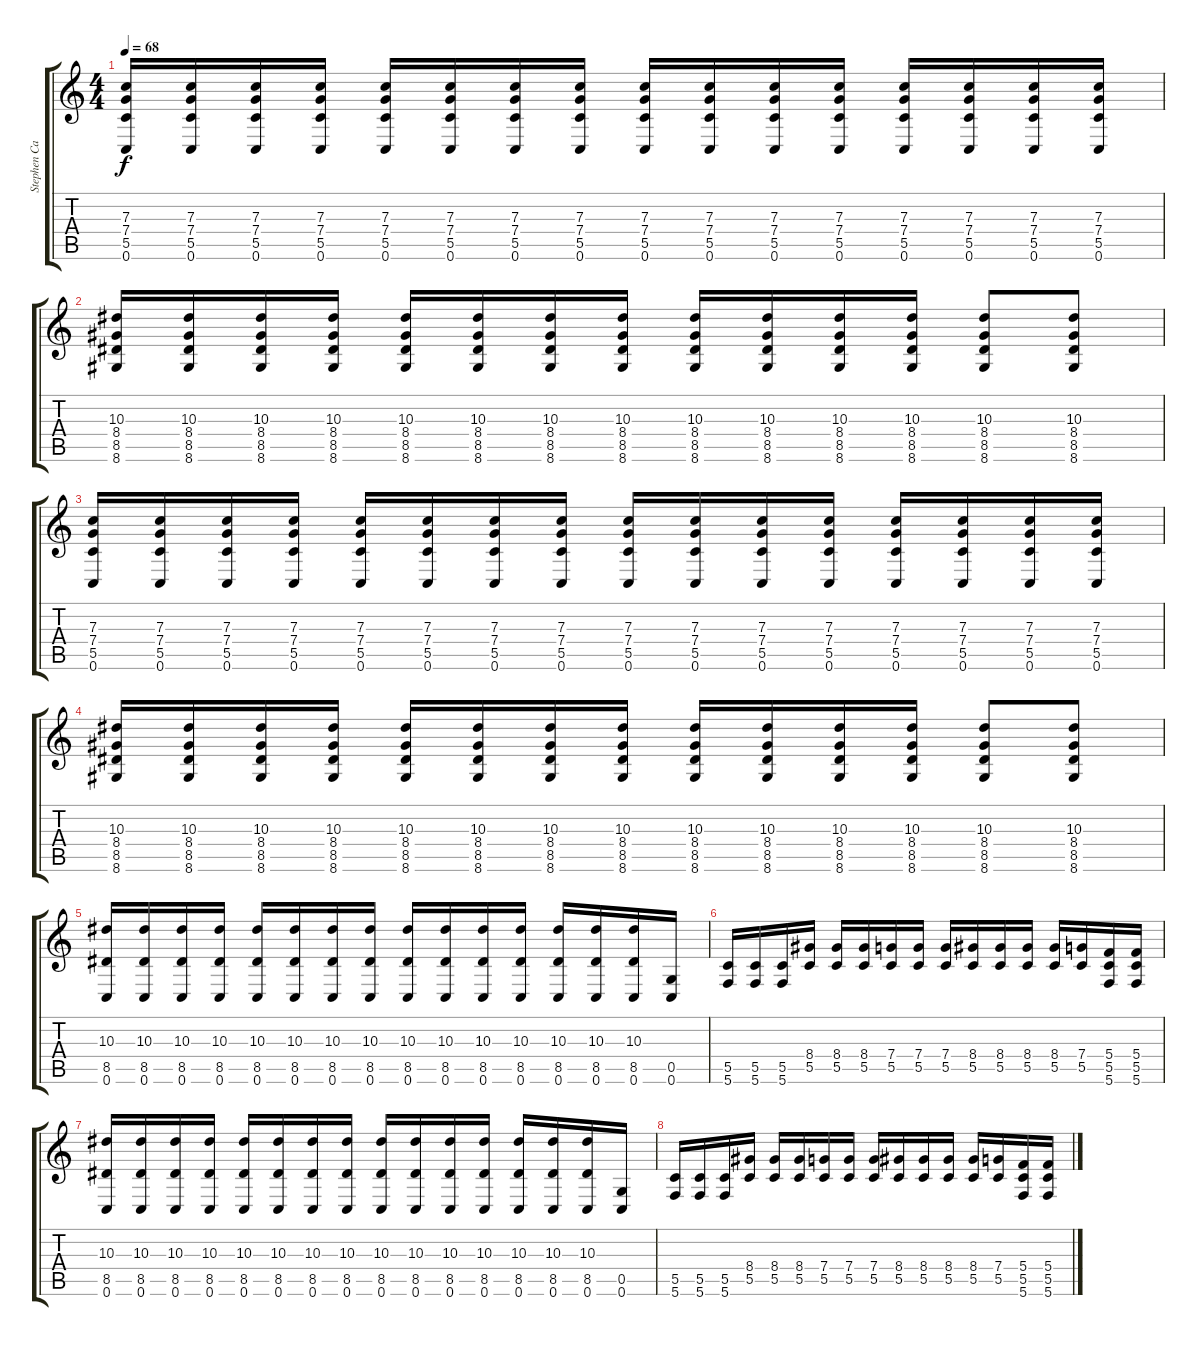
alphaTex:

\track ("Stephen Carpenter" "Stephen Ca") {instrument distortionguitar}
\staff {score tabs}
\tuning (D4 A3 F3 C3 G2 C2) {hide}
\ts (4 4)
\tempo 68
\clef g2
\ks c
(7.3 7.4 5.5 0.6).16{dy f} (7.3 7.4 5.5 0.6).16 (7.3 7.4 5.5 0.6).16 (7.3 7.4 5.5 0.6).16 (7.3 7.4 5.5 0.6).16 (7.3 7.4 5.5 0.6).16 (7.3 7.4 5.5 0.6).16 (7.3 7.4 5.5 0.6).16 (7.3 7.4 5.5 0.6).16 (7.3 7.4 5.5 0.6).16 (7.3 7.4 5.5 0.6).16 (7.3 7.4 5.5 0.6).16 (7.3 7.4 5.5 0.6).16 (7.3 7.4 5.5 0.6).16 (7.3 7.4 5.5 0.6).16 (7.3 7.4 5.5 0.6).16 |
(10.3 8.4 8.5 8.6).16 (10.3 8.4 8.5 8.6).16 (10.3 8.4 8.5 8.6).16 (10.3 8.4 8.5 8.6).16 (10.3 8.4 8.5 8.6).16 (10.3 8.4 8.5 8.6).16 (10.3 8.4 8.5 8.6).16 (10.3 8.4 8.5 8.6).16 (10.3 8.4 8.5 8.6).16 (10.3 8.4 8.5 8.6).16 (10.3 8.4 8.5 8.6).16 (10.3 8.4 8.5 8.6).16 (10.3 8.4 8.5 8.6).8 (10.3 8.4 8.5 8.6).8 |
(7.3 7.4 5.5 0.6).16 (7.3 7.4 5.5 0.6).16 (7.3 7.4 5.5 0.6).16 (7.3 7.4 5.5 0.6).16 (7.3 7.4 5.5 0.6).16 (7.3 7.4 5.5 0.6).16 (7.3 7.4 5.5 0.6).16 (7.3 7.4 5.5 0.6).16 (7.3 7.4 5.5 0.6).16 (7.3 7.4 5.5 0.6).16 (7.3 7.4 5.5 0.6).16 (7.3 7.4 5.5 0.6).16 (7.3 7.4 5.5 0.6).16 (7.3 7.4 5.5 0.6).16 (7.3 7.4 5.5 0.6).16 (7.3 7.4 5.5 0.6).16 |
(10.3 8.4 8.5 8.6).16 (10.3 8.4 8.5 8.6).16 (10.3 8.4 8.5 8.6).16 (10.3 8.4 8.5 8.6).16 (10.3 8.4 8.5 8.6).16 (10.3 8.4 8.5 8.6).16 (10.3 8.4 8.5 8.6).16 (10.3 8.4 8.5 8.6).16 (10.3 8.4 8.5 8.6).16 (10.3 8.4 8.5 8.6).16 (10.3 8.4 8.5 8.6).16 (10.3 8.4 8.5 8.6).16 (10.3 8.4 8.5 8.6).8 (10.3 8.4 8.5 8.6).8 |
(10.3 8.5 0.6).16{instrument overdrivenguitar} (10.3 8.5 0.6).16 (10.3 8.5 0.6).16 (10.3 8.5 0.6).16 (10.3 8.5 0.6).16 (10.3 8.5 0.6).16 (10.3 8.5 0.6).16 (10.3 8.5 0.6).16 (10.3 8.5 0.6).16 (10.3 8.5 0.6).16 (10.3 8.5 0.6).16 (10.3 8.5 0.6).16 (10.3 8.5 0.6).16 (10.3 8.5 0.6).16 (10.3 8.5 0.6).16 (0.5 0.6).16 |
(5.5 5.6).16 (5.5 5.6).16 (5.5 5.6).16 (8.4 5.5).16 (8.4 5.5).16 (8.4 5.5).16 (7.4 5.5).16 (7.4 5.5).16 (7.4 5.5).16 (8.4 5.5).16 (8.4 5.5).16 (8.4 5.5).16 (8.4 5.5).16 (7.4 5.5).16 (5.4 5.5 5.6).16 (5.4 5.5 5.6).16 |
(10.3 8.5 0.6).16 (10.3 8.5 0.6).16 (10.3 8.5 0.6).16 (10.3 8.5 0.6).16 (10.3 8.5 0.6).16 (10.3 8.5 0.6).16 (10.3 8.5 0.6).16 (10.3 8.5 0.6).16 (10.3 8.5 0.6).16 (10.3 8.5 0.6).16 (10.3 8.5 0.6).16 (10.3 8.5 0.6).16 (10.3 8.5 0.6).16 (10.3 8.5 0.6).16 (10.3 8.5 0.6).16 (0.5 0.6).16 |
(5.5 5.6).16 (5.5 5.6).16 (5.5 5.6).16 (8.4 5.5).16 (8.4 5.5).16 (8.4 5.5).16 (7.4 5.5).16 (7.4 5.5).16 (7.4 5.5).16 (8.4 5.5).16 (8.4 5.5).16 (8.4 5.5).16 (8.4 5.5).16 (7.4 5.5).16 (5.4 5.5 5.6).16 (5.4 5.5 5.6).16
